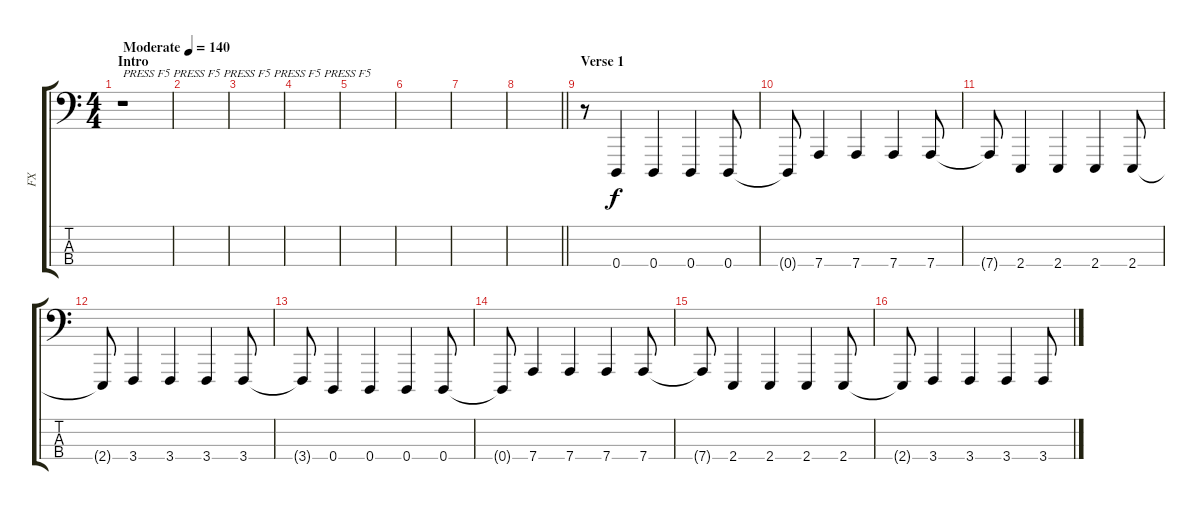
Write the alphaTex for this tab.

\track ("FX" "FX") {instrument lead2sawtooth}
\staff {score tabs}
\tuning (G2 D2 A1 D1) {hide}
\ts (4 4)
\section ("" "Intro")
\tempo (140 "Moderate")
\clef f4
\ks c
r.1{txt "PRESS F5 PRESS F5 PRESS F5 PRESS F5 PRESS F5" dy f instrument lead2sawtooth} |
|
|
|
|
|
|
\barLineRight lightlight
|
\section ("" "Verse 1")
r.8 0.4.4 0.4.4 0.4.4 0.4.8 |
0.4{t}.8 7.4.4 7.4.4 7.4.4 7.4.8 |
7.4{t}.8 2.4.4 2.4.4 2.4.4 2.4.8 |
2.4{t}.8 3.4.4 3.4.4 3.4.4 3.4.8 |
3.4{t}.8 0.4.4 0.4.4 0.4.4 0.4.8 |
0.4{t}.8 7.4.4 7.4.4 7.4.4 7.4.8 |
7.4{t}.8 2.4.4 2.4.4 2.4.4 2.4.8 |
2.4{t}.8 3.4.4 3.4.4 3.4.4 3.4.8
